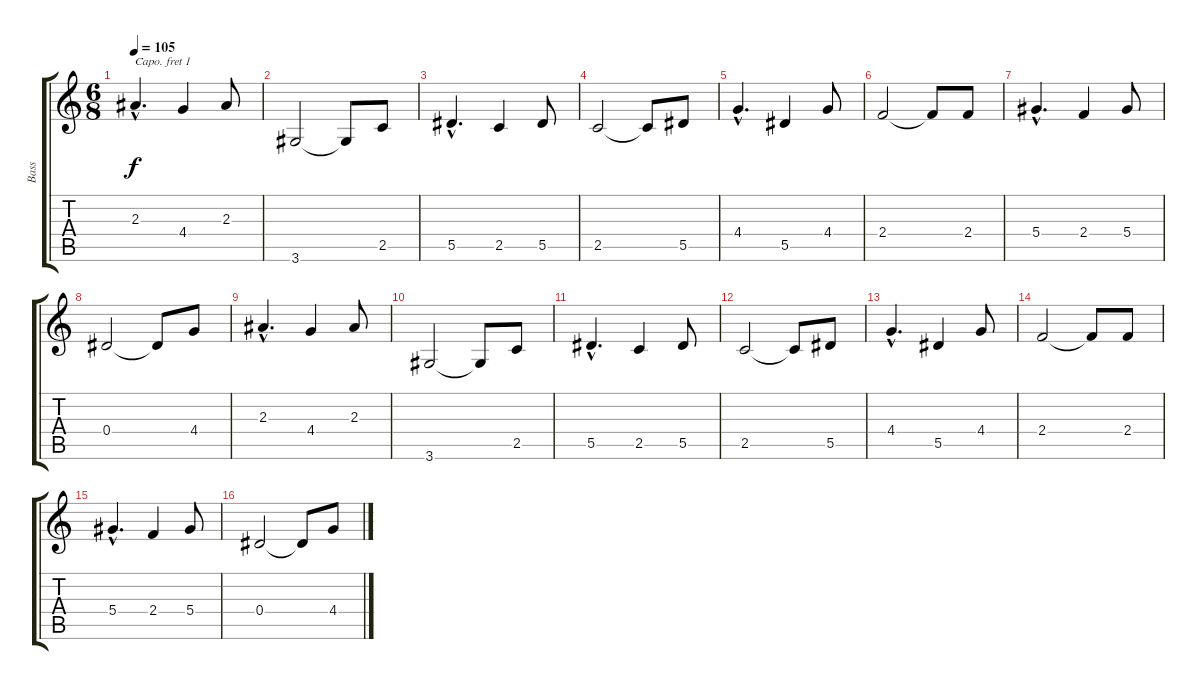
\track ("Bass" "Bass") {instrument acousticbass}
\staff {score tabs}
\capo 1
\tuning (E4 B3 G3 D3 A2 E2) {hide}
\ts (6 8)
\tempo 105
\clef g2
\ks c
2.3{hac}.4{d dy f} 4.4.4 2.3.8 |
3.6.2 3.6{t}.8 2.5.8 |
5.5{hac}.4{d} 2.5.4 5.5.8 |
2.5.2 2.5{t}.8 5.5.8 |
4.4{hac}.4{d} 5.5.4 4.4.8 |
2.4.2 2.4{t}.8 2.4.8 |
5.4{hac}.4{d} 2.4.4 5.4.8 |
0.4.2 0.4{t}.8 4.4.8 |
2.3{hac}.4{d} 4.4.4 2.3.8 |
3.6.2 3.6{t}.8 2.5.8 |
5.5{hac}.4{d} 2.5.4 5.5.8 |
2.5.2 2.5{t}.8 5.5.8 |
4.4{hac}.4{d} 5.5.4 4.4.8 |
2.4.2 2.4{t}.8 2.4.8 |
5.4{hac}.4{d} 2.4.4 5.4.8 |
0.4.2 0.4{t}.8 4.4.8
